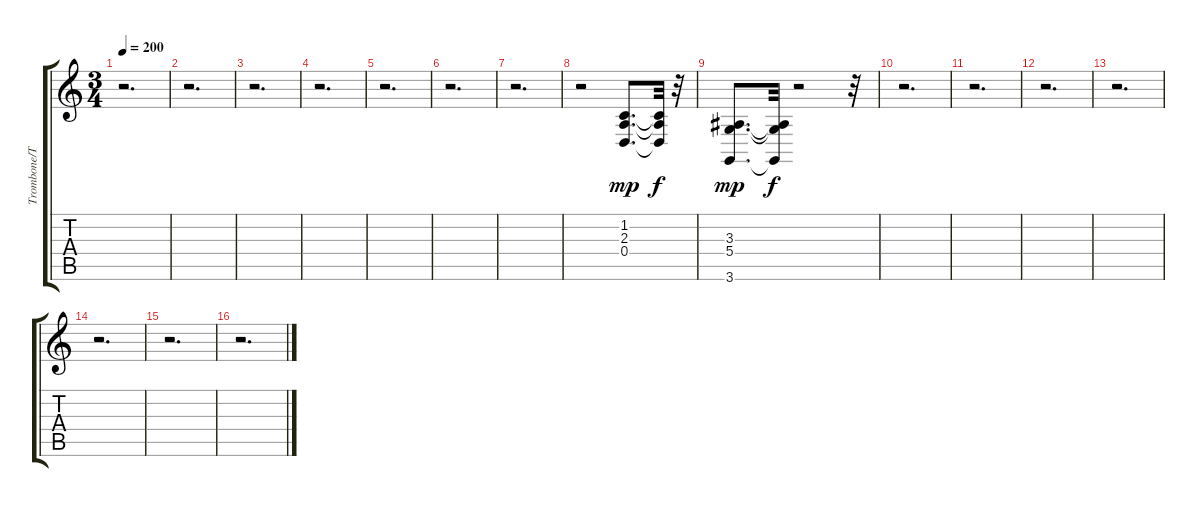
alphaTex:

\track ("Trombone/Tuba." "Trombone/T") {instrument trombone}
\staff {score tabs}
\tuning (E4 B3 G3 D3 A2 E2) {hide}
\ts (3 4)
\tempo 200
\clef g2
\ks c
r.2{d dy f} |
r.2{d} |
r.2{d} |
r.2{d} |
r.2{d} |
r.2{d} |
r.2{d} |
r.2 (1.2 2.3 0.4).8{d dy mp} (1.2{t} 2.3{t} 0.4{t}).32{dy f} r.32 |
(3.3 5.4 3.6).8{d dy mp} (3.3{t} 5.4{t} 3.6{t}).32{dy f} r.2 r.32 |
r.2{d} |
r.2{d} |
r.2{d} |
r.2{d} |
r.2{d} |
r.2{d} |
r.2{d}
